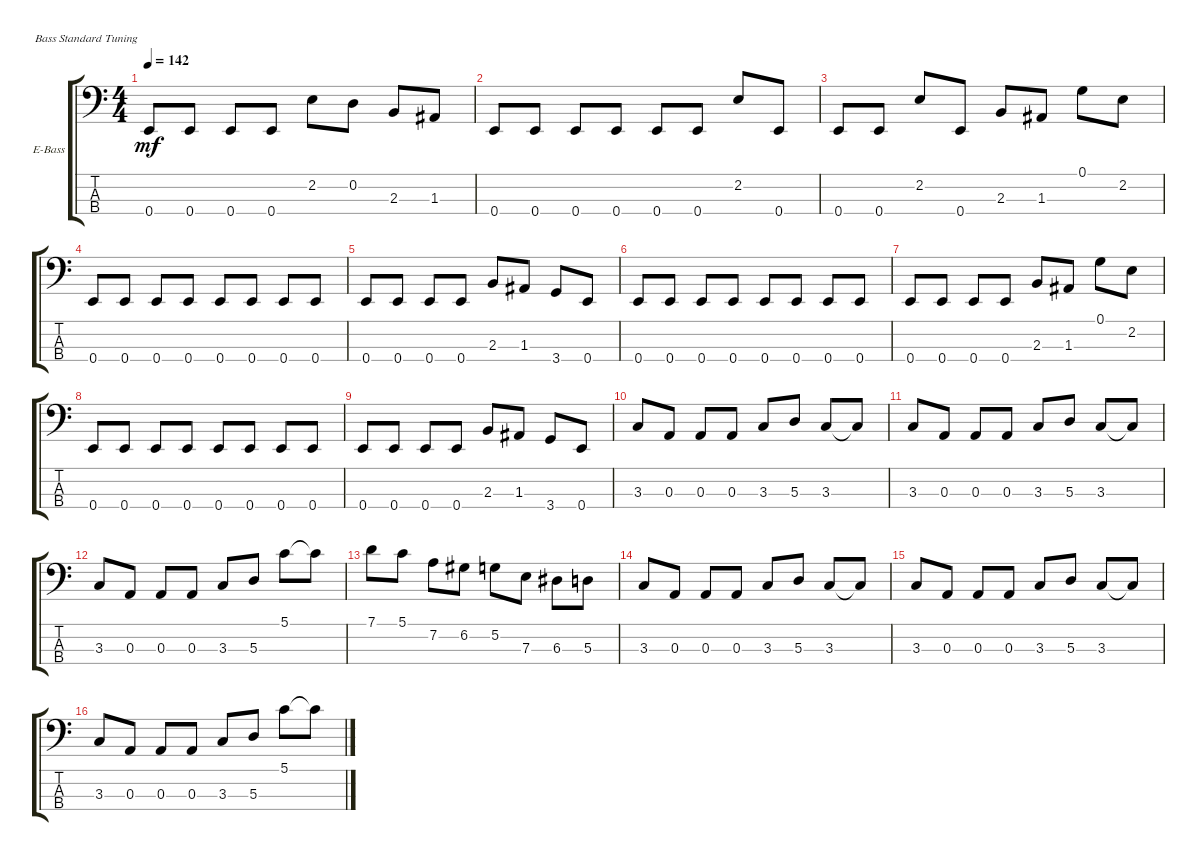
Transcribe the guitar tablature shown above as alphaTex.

\defaultSystemsLayout 4
\bracketExtendMode groupsimilarinstruments
\firstSystemTrackNameOrientation horizontal
\otherSystemsTrackNameOrientation horizontal
\track ("Electric Bass" "E-Bass") {instrument electricbassfinger}
\staff {score tabs}
\tuning (G2 D2 A1 E1)
\ts (4 4)
\tempo 142
\clef f4
\ks c
0.4.8{dy mf} 0.4.8 0.4.8 0.4.8 2.2.8 0.2.8 2.3.8 1.3.8 |
0.4.8 0.4.8 0.4.8 0.4.8 0.4.8 0.4.8 2.2.8 0.4.8 |
0.4.8 0.4.8 2.2.8 0.4.8 2.3.8 1.3.8 0.1.8 2.2.8 |
0.4.8 0.4.8 0.4.8 0.4.8 0.4.8 0.4.8 0.4.8 0.4.8 |
0.4.8 0.4.8 0.4.8 0.4.8 2.3.8 1.3.8 3.4.8 0.4.8 |
0.4.8 0.4.8 0.4.8 0.4.8 0.4.8 0.4.8 0.4.8 0.4.8 |
0.4.8 0.4.8 0.4.8 0.4.8 2.3.8 1.3.8 0.1.8 2.2.8 |
0.4.8 0.4.8 0.4.8 0.4.8 0.4.8 0.4.8 0.4.8 0.4.8 |
0.4.8 0.4.8 0.4.8 0.4.8 2.3.8 1.3.8 3.4.8 0.4.8 |
3.3.8 0.3.8 0.3.8 0.3.8 3.3.8 5.3.8 3.3.8 3.3{t}.8 |
3.3.8 0.3.8 0.3.8 0.3.8 3.3.8 5.3.8 3.3.8 3.3{t}.8 |
3.3.8 0.3.8 0.3.8 0.3.8 3.3.8 5.3.8 5.1.8 5.1{t}.8 |
7.1.8 5.1.8 7.2.8 6.2.8 5.2.8 7.3.8 6.3.8 5.3.8 |
3.3.8 0.3.8 0.3.8 0.3.8 3.3.8 5.3.8 3.3.8 3.3{t}.8 |
3.3.8 0.3.8 0.3.8 0.3.8 3.3.8 5.3.8 3.3.8 3.3{t}.8 |
3.3.8 0.3.8 0.3.8 0.3.8 3.3.8 5.3.8 5.1.8 5.1{t}.8
